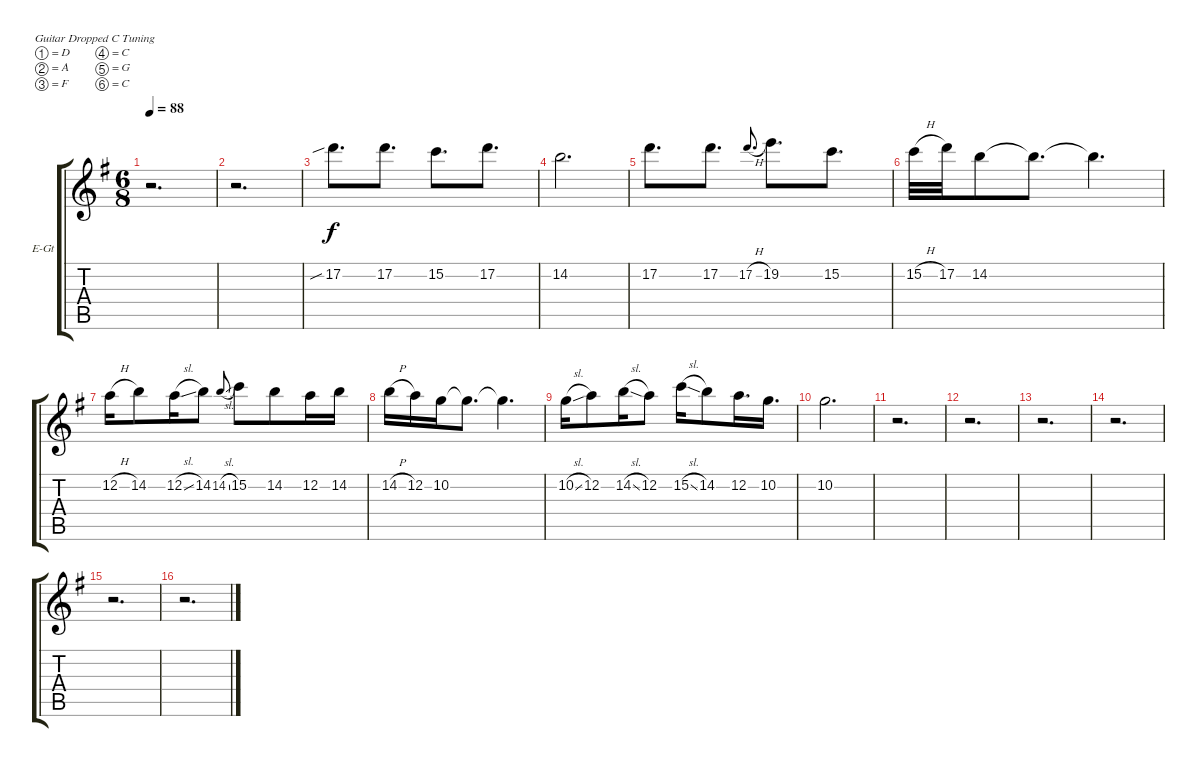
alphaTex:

\bracketExtendMode groupsimilarinstruments
\firstSystemTrackNameOrientation horizontal
\otherSystemsTrackNameOrientation horizontal
\track ("Lead Overdub" "E-Gt") {instrument distortionguitar}
\staff {score tabs}
\tuning (D4 A3 F3 C3 G2 C2)
\ts (6 8)
\tempo 88
\clef g2
\ks eminor
r.2{d dy f} |
r.2{d} |
17.2{sib}.8{d} 17.2.8{d} 15.2.8{d} 17.2.8{d} |
14.2.2{d} |
17.2.8{d} 17.2.8{d} 17.2{h}.8{d gr onbeat} 19.2.8{d} 15.2.8{d} |
15.2{h}.32 17.2.32 14.2.8 14.2{t}.8{d} 14.2{t}.4{d} |
12.2{h}.16 14.2.8 12.2{sl}.16 14.2.8 14.2{sl}.8{gr onbeat} 15.2.8 14.2.8 12.2.16 14.2.16 |
14.2{h}.16 12.2.16 10.2.16 10.2{t}.8{d} 10.2{t}.4{d} |
10.2{sl}.16 12.2.8 14.2{sl}.16 12.2.8 15.2{sl}.16 14.2.8 12.2.16{d} 10.2.16{d} |
10.2.2{d} |
r.2{d} |
r.2{d} |
r.2{d} |
r.2{d} |
r.2{d} |
r.2{d}
